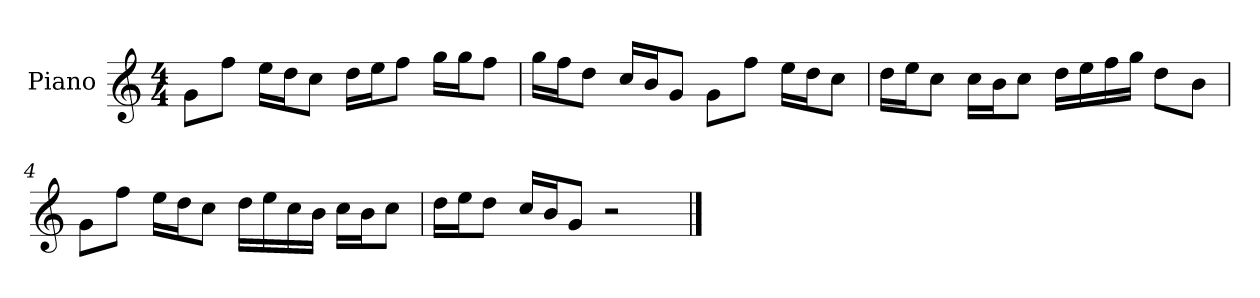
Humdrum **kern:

**kern
*part1
*staff1
*I"Piano
*I'P-no
*clefG2
*k[]
*M4/4
*MM90
=1
8g\L
8ff\J
16ee\LL
16dd\J
8cc\J
16dd\LL
16ee\J
8ff\J
16gg\LL
16gg\J
8ff\J
=2
16gg\LL
16ff\J
8dd\J
16cc/LL
16b/J
8g/J
8g\L
8ff\J
16ee\LL
16dd\J
8cc\J
=3
16dd\LL
16ee\J
8cc\J
16cc\LL
16b\J
8cc\J
16dd\LL
16ee\
16ff\
16gg\JJ
8dd\L
8b\J
!!LO:LB:g=z
=4
8g\L
8ff\J
16ee\LL
16dd\J
8cc\J
16dd\LL
16ee\
16cc\
16b\JJ
16cc\LL
16b\J
8cc\J
=5
16dd\LL
16ee\J
8dd\J
16cc/LL
16b/J
8g/J
2r
==
*-
